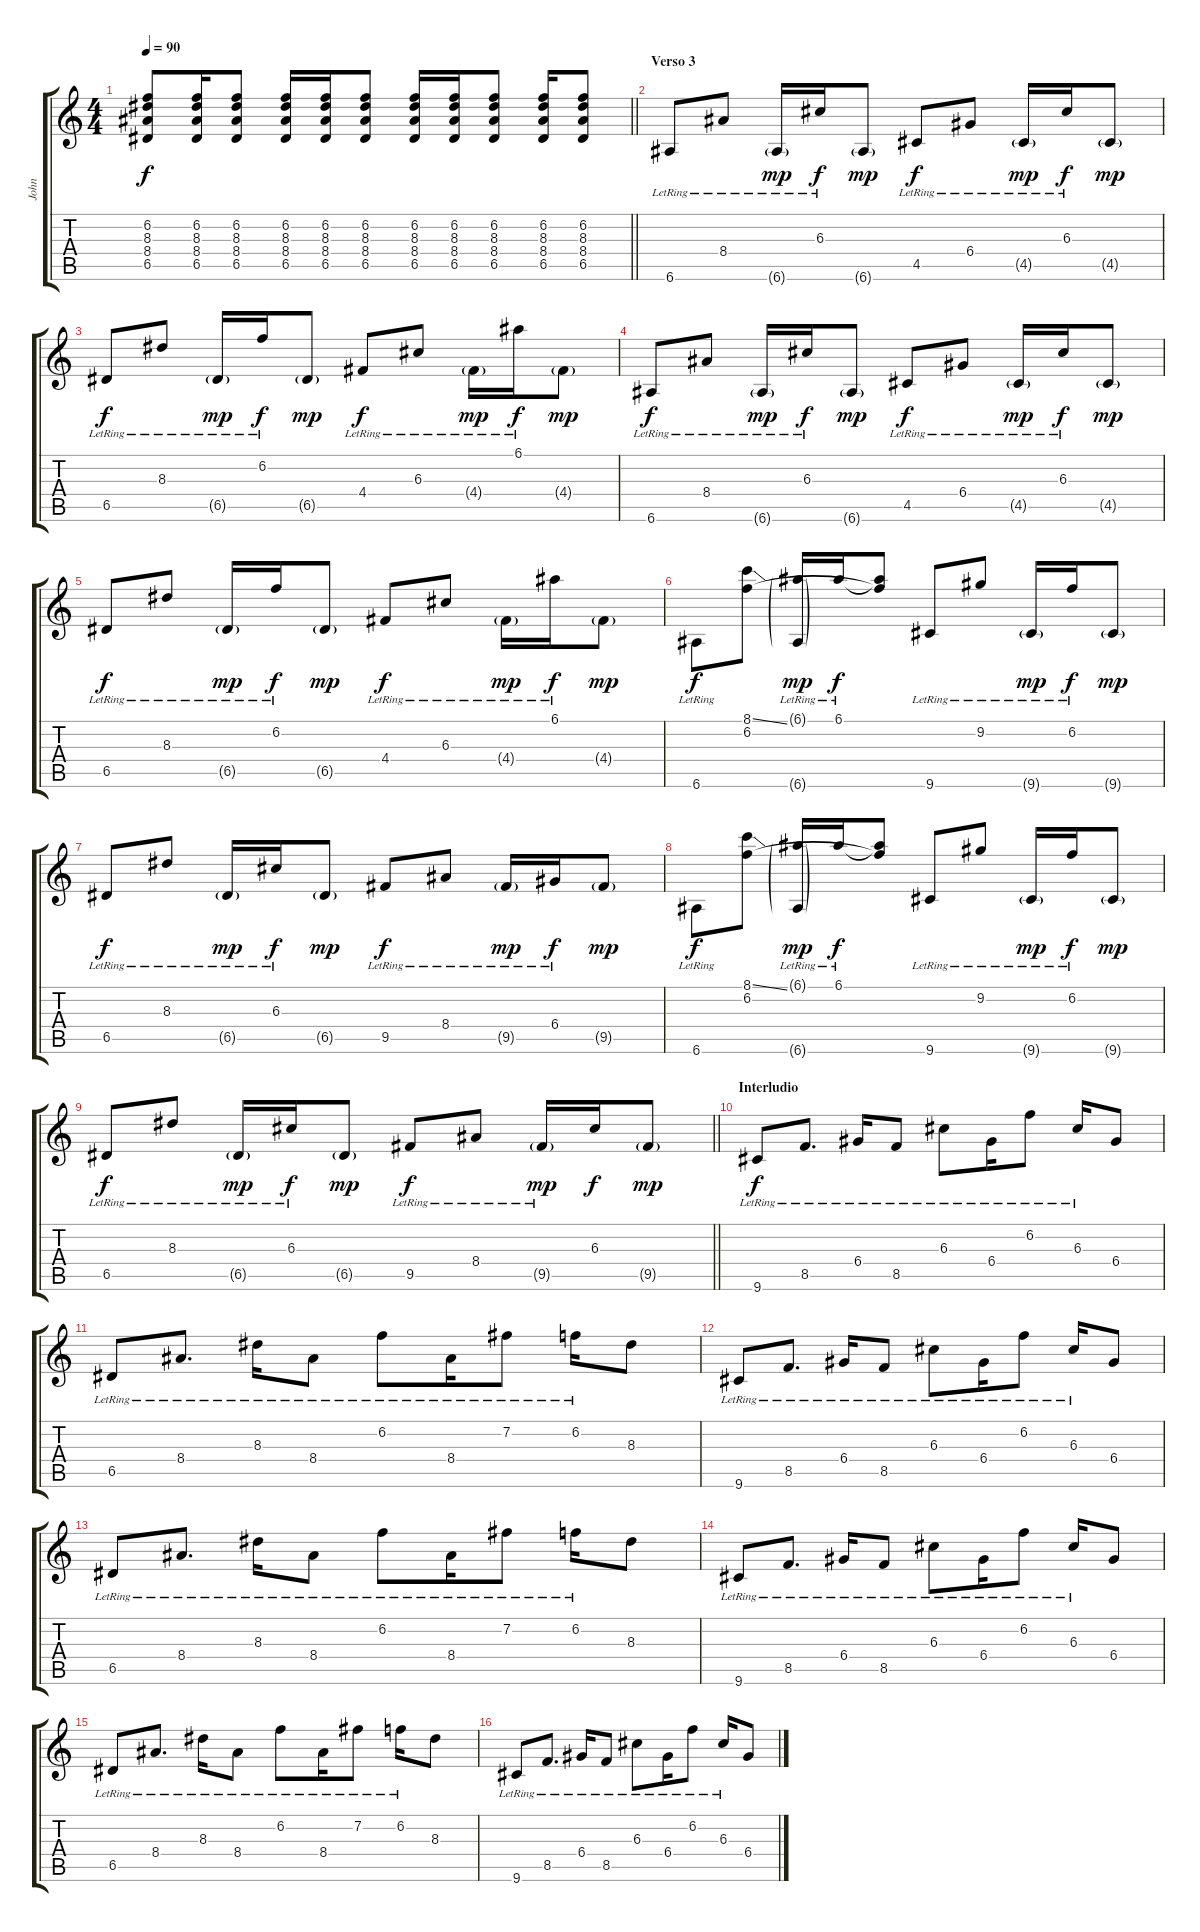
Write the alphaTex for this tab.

\track ("John" "John") {instrument acousticguitarsteel}
\staff {score tabs}
\tuning (E4 B3 G3 D3 A2 E2) {hide}
\ts (4 4)
\tempo 90
\clef g2
\barLineRight lightlight
\ks c
(6.2 8.3 8.4 6.5).8{dy f} (6.2 8.3 8.4 6.5).16 (6.2 8.3 8.4 6.5).8 (6.2 8.3 8.4 6.5).16 (6.2 8.3 8.4 6.5).16 (6.2 8.3 8.4 6.5).8 (6.2 8.3 8.4 6.5).16 (6.2 8.3 8.4 6.5).16 (6.2 8.3 8.4 6.5).8 (6.2 8.3 8.4 6.5).16 (6.2 8.3 8.4 6.5).8 |
\section ("" "Verso 3")
6.6{lr}.8 8.4{lr}.8 6.6{g lr}.16{dy mp} 6.3{lr}.16{dy f} 6.6{g}.8{dy mp} 4.5{lr}.8{dy f} 6.4{lr}.8 4.5{g lr}.16{dy mp} 6.3{lr}.16{dy f} 4.5{g}.8{dy mp} |
6.5{lr}.8{dy f} 8.3{lr}.8 6.5{g lr}.16{dy mp} 6.2{lr}.16{dy f} 6.5{g}.8{dy mp} 4.4{lr}.8{dy f} 6.3{lr}.8 4.4{g lr}.16{dy mp} 6.1{lr}.16{dy f} 4.4{g}.8{dy mp} |
6.6{lr}.8{dy f} 8.4{lr}.8 6.6{g lr}.16{dy mp} 6.3{lr}.16{dy f} 6.6{g}.8{dy mp} 4.5{lr}.8{dy f} 6.4{lr}.8 4.5{g lr}.16{dy mp} 6.3{lr}.16{dy f} 4.5{g}.8{dy mp} |
6.5{lr}.8{dy f} 8.3{lr}.8 6.5{g lr}.16{dy mp} 6.2{lr}.16{dy f} 6.5{g}.8{dy mp} 4.4{lr}.8{dy f} 6.3{lr}.8 4.4{g lr}.16{dy mp} 6.1{lr}.16{dy f} 4.4{g}.8{dy mp} |
6.6{lr}.8{dy f} (8.1{ss} 6.2).8 (6.1{g} 6.6{g lr}).16{dy mp} 6.1{lr}.16{dy f} (6.1{t} 6.2{t}).8 9.6{lr}.8 9.2{lr}.8 9.6{g lr}.16{dy mp} 6.2{lr}.16{dy f} 9.6{g}.8{dy mp} |
6.5{lr}.8{dy f} 8.3{lr}.8 6.5{g lr}.16{dy mp} 6.3{lr}.16{dy f} 6.5{g}.8{dy mp} 9.5{lr}.8{dy f} 8.4{lr}.8 9.5{g lr}.16{dy mp} 6.4{lr}.16{dy f} 9.5{g}.8{dy mp} |
6.6{lr}.8{dy f} (8.1{ss} 6.2).8 (6.1{g} 6.6{g lr}).16{dy mp} 6.1{lr}.16{dy f} (6.1{t} 6.2{t}).8 9.6{lr}.8 9.2{lr}.8 9.6{g lr}.16{dy mp} 6.2{lr}.16{dy f} 9.6{g}.8{dy mp} |
\barLineRight lightlight
6.5{lr}.8{dy f} 8.3{lr}.8 6.5{g lr}.16{dy mp} 6.3{lr}.16{dy f} 6.5{g}.8{dy mp} 9.5{lr}.8{dy f} 8.4{lr}.8 9.5{g lr}.16{dy mp} 6.3.16{dy f} 9.5{g}.8{dy mp} |
\section ("" "Interludio")
9.6{lr}.8{dy f} 8.5{lr}.8{d} 6.4{lr}.16 8.5{lr}.8 6.3{lr}.8 6.4{lr}.16 6.2{lr}.8 6.3{lr}.16 6.4.8 |
6.5{lr}.8 8.4{lr}.8{d} 8.3{lr}.16 8.4{lr}.8 6.2{lr}.8 8.4{lr}.16 7.2{lr}.8 6.2{lr}.16 8.3.8 |
9.6{lr}.8 8.5{lr}.8{d} 6.4{lr}.16 8.5{lr}.8 6.3{lr}.8 6.4{lr}.16 6.2{lr}.8 6.3{lr}.16 6.4.8 |
6.5{lr}.8 8.4{lr}.8{d} 8.3{lr}.16 8.4{lr}.8 6.2{lr}.8 8.4{lr}.16 7.2{lr}.8 6.2{lr}.16 8.3.8 |
9.6{lr}.8 8.5{lr}.8{d} 6.4{lr}.16 8.5{lr}.8 6.3{lr}.8 6.4{lr}.16 6.2{lr}.8 6.3{lr}.16 6.4.8 |
6.5{lr}.8 8.4{lr}.8{d} 8.3{lr}.16 8.4{lr}.8 6.2{lr}.8 8.4{lr}.16 7.2{lr}.8 6.2{lr}.16 8.3.8 |
9.6{lr}.8 8.5{lr}.8{d} 6.4{lr}.16 8.5{lr}.8 6.3{lr}.8 6.4{lr}.16 6.2{lr}.8 6.3{lr}.16 6.4.8
